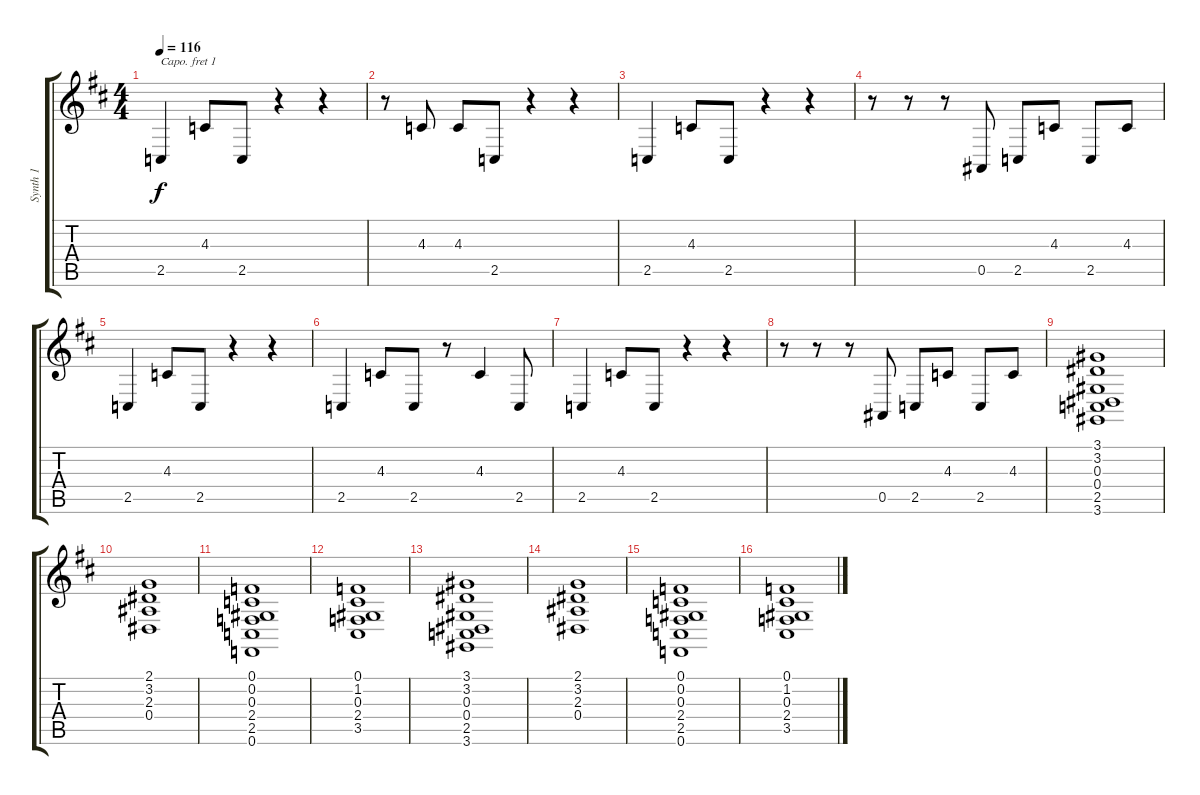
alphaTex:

\track ("Synth 1" "Synth 1") {instrument lead2sawtooth}
\staff {score tabs}
\capo 1
\tuning (E4 B3 G3 D3 A2 E2) {hide}
\ts (4 4)
\tempo 116
\clef g2
\ks bminor
2.5.4{dy f} 4.3.8 2.5.8 r.4 r.4 |
r.8 4.3.8 4.3.8 2.5.8 r.4 r.4 |
2.5.4 4.3.8 2.5.8 r.4 r.4 |
r.8 r.8 r.8 0.5.8 2.5.8 4.3.8 2.5.8 4.3.8 |
2.5.4 4.3.8 2.5.8 r.4 r.4 |
2.5.4 4.3.8 2.5.8 r.8 4.3.4 2.5.8 |
2.5.4 4.3.8 2.5.8 r.4 r.4 |
r.8 r.8 r.8 0.5.8 2.5.8 4.3.8 2.5.8 4.3.8 |
(3.1 3.2 0.3 0.4 2.5 3.6).1 |
(2.1 3.2 2.3 0.4).1 |
(0.1 0.2 0.3 2.4 2.5 0.6).1 |
(0.1 1.2 0.3 2.4 3.5).1 |
(3.1 3.2 0.3 0.4 2.5 3.6).1 |
(2.1 3.2 2.3 0.4).1 |
(0.1 0.2 0.3 2.4 2.5 0.6).1 |
(0.1 1.2 0.3 2.4 3.5).1
